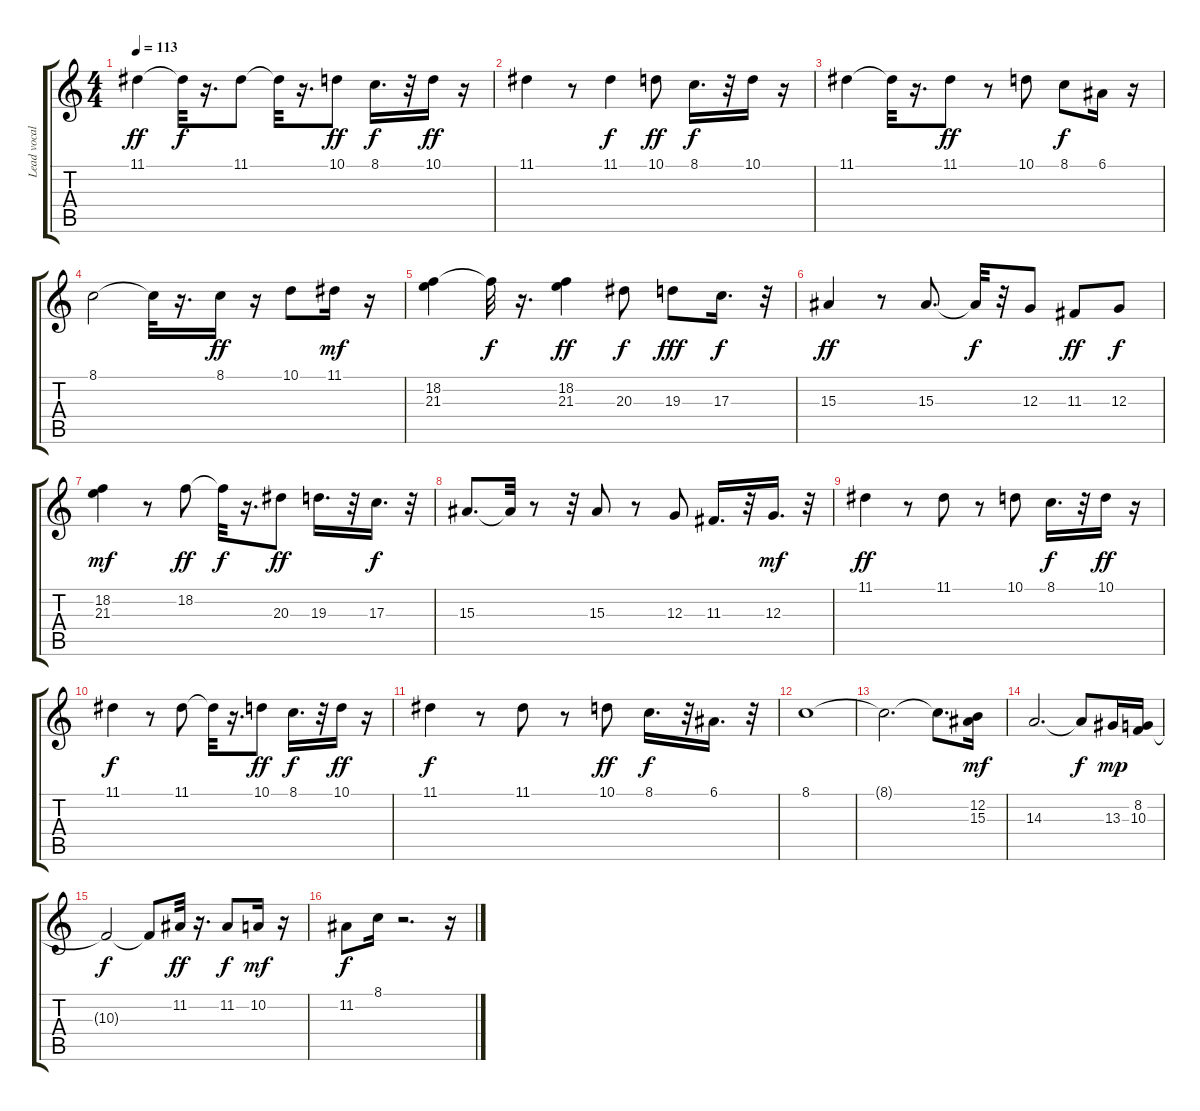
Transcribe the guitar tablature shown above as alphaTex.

\track ("Lead vocal" "Lead vocal") {instrument ocarina}
\staff {score tabs}
\tuning (E4 B3 G3 D3 A2 E2) {hide}
\ts (4 4)
\tempo 113
\clef g2
\ks c
11.1.4{dy ff} 11.1{t}.32{dy f} r.16{d} 11.1.8 11.1{t}.32 r.16{d} 10.1.8{dy ff} 8.1.16{d dy f} r.32 10.1.16{dy ff} r.16 |
11.1.4 r.8 11.1.4{dy f} 10.1.8{dy ff} 8.1.16{d dy f} r.32 10.1.16 r.16 |
11.1.4 11.1{t}.32 r.16{d} 11.1.8{dy ff} r.8 10.1.8 8.1.8{dy f} 6.1.16 r.16 |
8.1.2 8.1{t}.32 r.16{d} 8.1.16{dy ff} r.16 10.1.8 11.1.16{dy mf} r.16 |
(18.2 21.3).4 18.2{t}.32{dy f} r.16{d} (18.2 21.3).4{dy ff} 20.3.8{dy f} 19.3.8{dy fff} 17.3.16{d dy f} r.32 |
15.3.4{dy ff} r.8 15.3.8{d} 15.3{t}.32{dy f} r.32 12.3.8 11.3.8{dy ff} 12.3.8{dy f} |
(18.2 21.3).4{dy mf} r.8 18.2.8{dy ff} 18.2{t}.32{dy f} r.16{d} 20.3.8{dy ff} 19.3.16{d} r.32 17.3.16{d dy f} r.32 |
15.3.8{d} 15.3{t}.32 r.8 r.32 15.3.8 r.8 12.3.8 11.3.16{d} r.32 12.3.16{d dy mf} r.32 |
11.1.4{dy ff} r.8 11.1.8 r.8 10.1.8 8.1.16{d dy f} r.32 10.1.16{dy ff} r.16 |
11.1.4{dy f} r.8 11.1.8 11.1{t}.32 r.16{d} 10.1.8{dy ff} 8.1.16{d dy f} r.32 10.1.16{dy ff} r.16 |
11.1.4{dy f} r.8 11.1.8 r.8 10.1.8{dy ff} 8.1.16{d dy f} r.32 6.1.16{d} r.32 |
8.1.1 |
8.1{t}.2{d} 8.1{t}.8{d} (12.2 15.3).16{dy mf} |
14.3.2{d} 14.3{t}.8{dy f} 13.3.16{dy mp} (8.2 10.3).16 |
10.3{t}.2{dy f} 10.3{t}.8 11.2.32{dy ff} r.16{d} 11.2.8{dy f} 10.2.16{dy mf} r.16 |
11.2.8{dy f} 8.1.16 r.2{d} r.16
